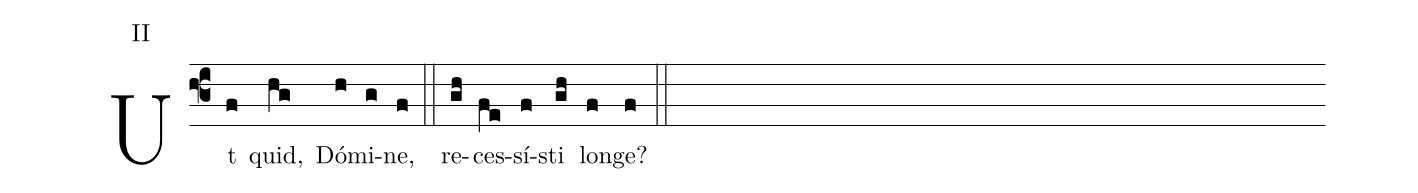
annotation: II;
%%
(f3)Ut(f) quid,(hg) Dó(h)mi(g)ne,(f) (::) re(gh)ces(fe)sí(f)sti(gh) lon(f)ge?(f) (::)
